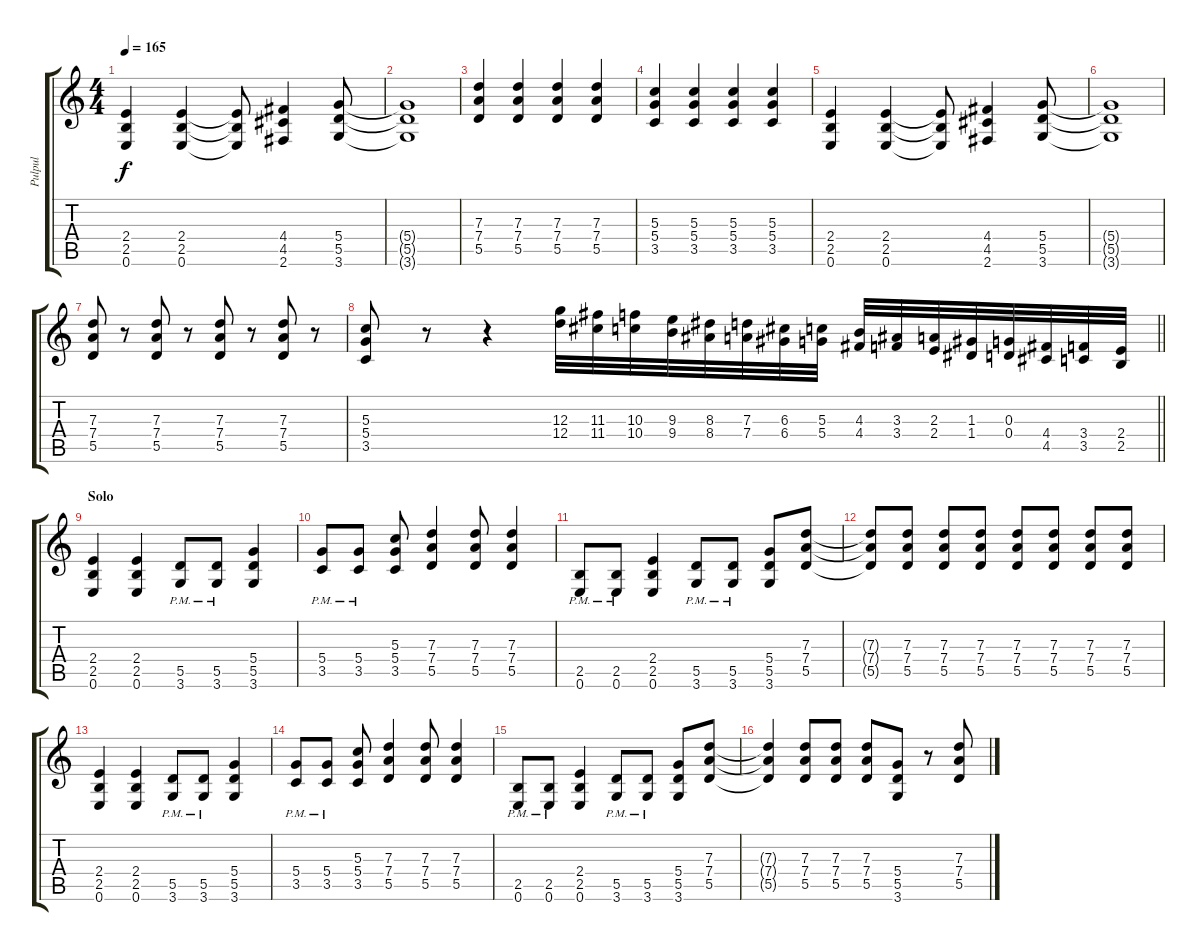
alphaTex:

\track ("Pulpul" "Pulpul") {instrument overdrivenguitar}
\staff {score tabs}
\tuning (E4 B3 G3 D3 A2 E2) {hide}
\ts (4 4)
\tempo 165
\clef g2
\ks c
(2.4 2.5 0.6).4{dy f} (2.4 2.5 0.6).4 (2.4{t} 2.5{t} 0.6{t}).8 (4.4 4.5 2.6).4 (5.4 5.5 3.6).8 |
(5.4{t} 5.5{t} 3.6{t}).1 |
(7.3 7.4 5.5).4 (7.3 7.4 5.5).4 (7.3 7.4 5.5).4 (7.3 7.4 5.5).4 |
(5.3 5.4 3.5).4 (5.3 5.4 3.5).4 (5.3 5.4 3.5).4 (5.3 5.4 3.5).4 |
(2.4 2.5 0.6).4 (2.4 2.5 0.6).4 (2.4{t} 2.5{t} 0.6{t}).8 (4.4 4.5 2.6).4 (5.4 5.5 3.6).8 |
(5.4{t} 5.5{t} 3.6{t}).1 |
(7.3 7.4 5.5).8 r.8 (7.3 7.4 5.5).8 r.8 (7.3 7.4 5.5).8 r.8 (7.3 7.4 5.5).8 r.8 |
\barLineRight lightlight
(5.3 5.4 3.5).8 r.8 r.4 (12.3 12.4).32 (11.3 11.4).32 (10.3 10.4).32 (9.3 9.4).32 (8.3 8.4).32 (7.3 7.4).32 (6.3 6.4).32 (5.3 5.4).32 (4.3 4.4).32 (3.3 3.4).32 (2.3 2.4).32 (1.3 1.4).32 (0.3 0.4).32 (4.4 4.5).32 (3.4 3.5).32 (2.4 2.5).32 |
\section ("" "Solo")
(2.4 2.5 0.6).4 (2.4 2.5 0.6).4 (5.5{pm} 3.6{pm}).8 (5.5{pm} 3.6{pm}).8 (5.4 5.5 3.6).4 |
(5.4{pm} 3.5{pm}).8 (5.4{pm} 3.5{pm}).8 (5.3 5.4 3.5).8 (7.3 7.4 5.5).4 (7.3 7.4 5.5).8 (7.3 7.4 5.5).4 |
(2.5{pm} 0.6{pm}).8 (2.5{pm} 0.6{pm}).8 (2.4 2.5 0.6).4 (5.5{pm} 3.6{pm}).8 (5.5{pm} 3.6{pm}).8 (5.4 5.5 3.6).8 (7.3 7.4 5.5).8 |
(7.3{t} 7.4{t} 5.5{t}).8 (7.3 7.4 5.5).8 (7.3 7.4 5.5).8 (7.3 7.4 5.5).8 (7.3 7.4 5.5).8 (7.3 7.4 5.5).8 (7.3 7.4 5.5).8 (7.3 7.4 5.5).8 |
(2.4 2.5 0.6).4 (2.4 2.5 0.6).4 (5.5{pm} 3.6{pm}).8 (5.5{pm} 3.6{pm}).8 (5.4 5.5 3.6).4 |
(5.4{pm} 3.5{pm}).8 (5.4{pm} 3.5{pm}).8 (5.3 5.4 3.5).8 (7.3 7.4 5.5).4 (7.3 7.4 5.5).8 (7.3 7.4 5.5).4 |
(2.5{pm} 0.6{pm}).8 (2.5{pm} 0.6{pm}).8 (2.4 2.5 0.6).4 (5.5{pm} 3.6{pm}).8 (5.5{pm} 3.6{pm}).8 (5.4 5.5 3.6).8 (7.3 7.4 5.5).8 |
(7.3{t} 7.4{t} 5.5{t}).4 (7.3 7.4 5.5).8 (7.3 7.4 5.5).8 (7.3 7.4 5.5).8 (5.4 5.5 3.6).8 r.8 (7.3 7.4 5.5).8
